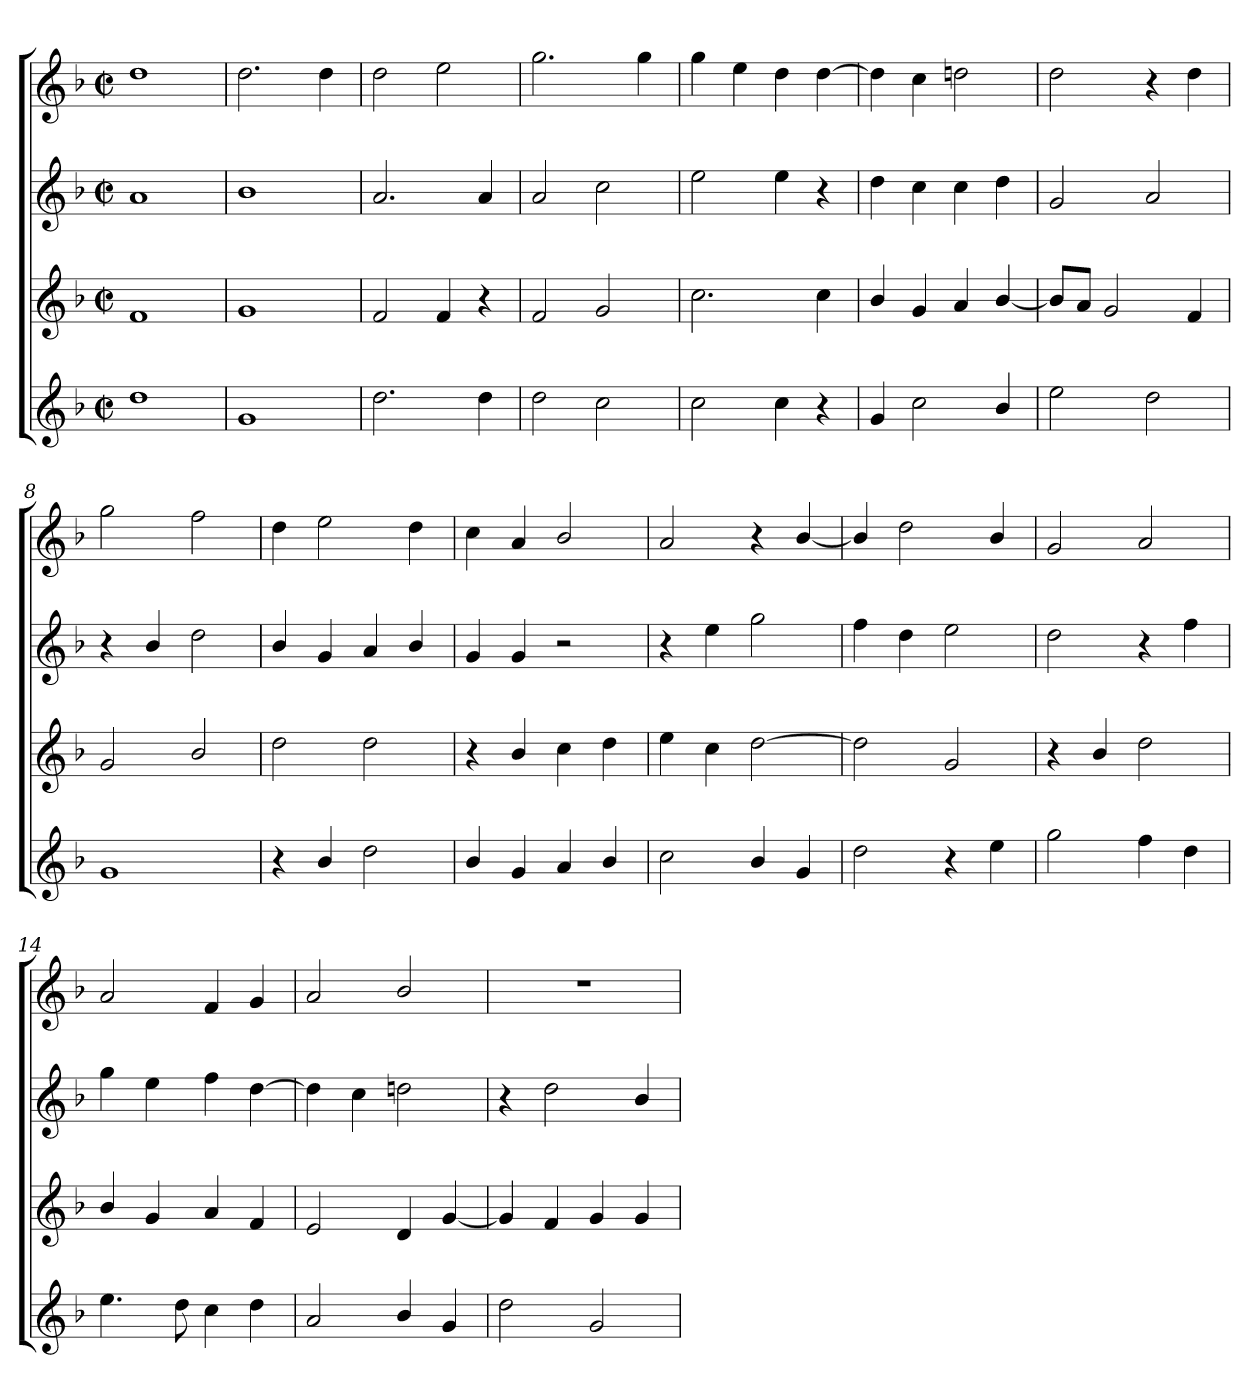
**kern	**kern	**kern	**kern
*part4	*part3	*part2	*part1
*staff4	*staff3	*staff2	*staff1
*clefG2	*clefG2	*clefG2	*clefG2
*k[b-]	*k[b-]	*k[b-]	*k[b-]
*M2/2	*M2/2	*M2/2	*M2/2
*met(c|)	*met(c|)	*met(c|)	*met(c|)
*MM240	*MM240	*MM240	*MM240
=1	=1	=1	=1
1dd	1f	1a	1dd
=2	=2	=2	=2
1g	1g	1b-	2.dd\
.	.	.	4dd\
=3	=3	=3	=3
2.dd\	2f/	2.a/	2dd\
.	4f/	.	2ee\
4dd\	4r	4a/	.
=4	=4	=4	=4
2dd\	2f/	2a/	2.gg\
2cc\	2g/	2cc\	.
.	.	.	4gg\
=5	=5	=5	=5
2cc\	2.cc\	2ee\	4gg\
.	.	.	4ee\
4cc\	.	4ee\	4dd\
4r	4cc\	4r	[4dd\
=6	=6	=6	=6
4g/	4b-/	4dd\	4dd\]
2cc\	4g/	4cc\	4cc\
.	4a/	4cc\	2ddn\
4b-/	[4b-/	4dd\	.
=7	=7	=7	=7
2ee\	8b-/L]	2g/	2dd\
.	8a/J	.	.
.	2g/	.	.
2dd\	.	2a/	4r
.	4f/	.	4dd\
=8	=8	=8	=8
1g	2g/	4r	2gg\
.	.	4b-/	.
.	2b-/	2dd\	2ff\
=9	=9	=9	=9
4r	2dd\	4b-/	4dd\
4b-/	.	4g/	2ee\
2dd\	2dd\	4a/	.
.	.	4b-/	4dd\
=10	=10	=10	=10
4b-/	4r	4g/	4cc\
4g/	4b-/	4g/	4a/
4a/	4cc\	2r	2b-/
4b-/	4dd\	.	.
=11	=11	=11	=11
2cc\	4ee\	4r	2a/
.	4cc\	4ee\	.
4b-/	[2dd\	2gg\	4r
4g/	.	.	[4b-/
=12	=12	=12	=12
2dd\	2dd\]	4ff\	4b-/]
.	.	4dd\	2dd\
4r	2g/	2ee\	.
4ee\	.	.	4b-/
=13	=13	=13	=13
2gg\	4r	2dd\	2g/
.	4b-/	.	.
4ff\	2dd\	4r	2a/
4dd\	.	4ff\	.
=14	=14	=14	=14
4.ee\	4b-/	4gg\	2a/
.	4g/	4ee\	.
8dd\	.	.	.
4cc\	4a/	4ff\	4f/
4dd\	4f/	[4dd\	4g/
=15	=15	=15	=15
2a/	2e/	4dd\]	2a/
.	.	4cc\	.
4b-/	4d/	2ddn\	2b-/
4g/	[4g/	.	.
=16	=16	=16	=16
2dd\	4g/]	4r	1r
.	4f/	2dd\	.
2g/	4g/	.	.
.	4g/	4b-/	.
=	=	=	=
*-	*-	*-	*-
